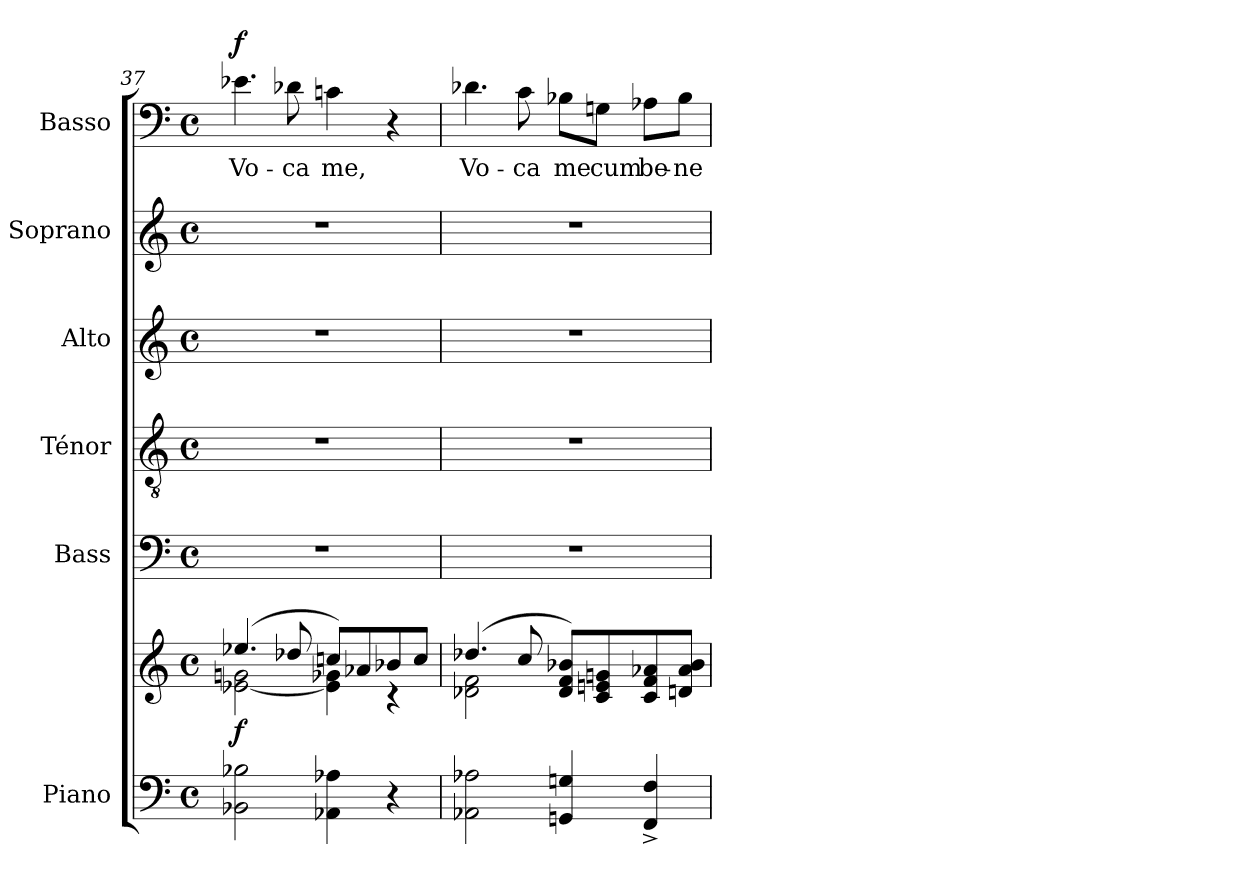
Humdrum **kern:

**kern	**kern	**dynam	**kern	**kern	**kern	**kern	**kern	**text	**dynam
*part6	*part6	*part6	*part5	*part4	*part3	*part2	*part1	*part1	*part1
*staff7	*staff6	*staff6/7	*staff5	*staff4	*staff3	*staff2	*staff1	*staff1	*staff1
*I"Piano	*	*	*I"Bass	*I"Ténor	*I"Alto	*I"Soprano	*I"Basso	*	*
*I'Pno.	*	*	*I'B.	*I'T.	*I'A.	*I'S.	*I'B	*	*
*clefF4	*clefG2	*	*clefF4	*clefGv2	*clefG2	*clefG2	*clefF4	*	*
*k[]	*k[]	*	*k[]	*k[]	*k[]	*k[]	*k[]	*	*
*M4/4	*M4/4	*	*M4/4	*M4/4	*M4/4	*M4/4	*M4/4	*	*
*met(c)	*met(c)	*	*met(c)	*met(c)	*met(c)	*met(c)	*met(c)	*	*
=37	=37	=37	=37	=37	=37	=37	=37	=37	=37
*	*^	*	*	*	*	*	*	*	*
!	!	!	!LO:DY:a=2	!	!	!	!	!	!LO:LY:b	!LO:DY:a
2BB-X\ 2B-X\	(>4.ee-X/	[2e-X\ 2gn\	f	1r	1r	1r	1r	4.e-X\	Vo-	f
!	!	!	!	!	!	!	!	!	!LO:LY:b	!
.	8dd-X/	.	.	.	.	.	.	8d-X\	-ca	.
!	!	!	!	!	!	!	!	!	!LO:LY:b	!
4AA-X\ 4A-X\	8ccn/L)	4e-\] 4g-X\	.	.	.	.	.	4cn\	me,	.
.	8a-X/	.	.	.	.	.	.	.	.	.
4r	8b-X/	4r	.	.	.	.	.	4r	.	.
.	8cc/J	.	.	.	.	.	.	.	.	.
=38	=38	=38	=38	=38	=38	=38	=38	=38	=38	=38
!	!	!	!	!	!	!	!	!	!LO:LY:b	!
2AA-X\ 2A-X\	(>4.dd-X/	2d-X\ 2f\	.	1r	1r	1r	1r	4.d-X\	Vo-	.
!	!	!	!	!	!	!	!	!	!LO:LY:b	!
.	8cc/	.	.	.	.	.	.	8c\	-ca	.
!	!	!	!	!	!	!	!	!	!LO:LY:b	!
4GGn/ 4Gn/	8d-/ 8f/ 8b-X/L)	2ryy	.	.	.	.	.	8B-X\L	me	.
!	!	!	!	!	!	!	!	!	!LO:LY:b	!
.	8c/ 8en/ 8gn/	.	.	.	.	.	.	8Gn\J	cum	.
!	!	!	!	!	!	!	!	!	!LO:LY:b	!
4FF/^ 4F/^	8c/ 8f/ 8a-X/	.	.	.	.	.	.	8A-X\L	be-	.
!	!	!	!	!	!	!	!	!	!LO:LY:b	!
.	8dn/ 8a-/ 8b-/J	.	.	.	.	.	.	8B-\J	-ne-	.
*	*v	*v	*	*	*	*	*	*	*	*
=	=	=	=	=	=	=	=	=	=
*-	*-	*-	*-	*-	*-	*-	*-	*-	*-
